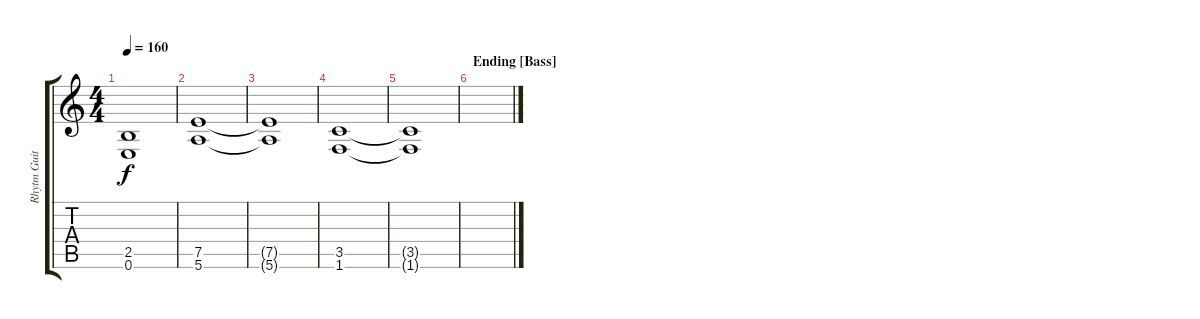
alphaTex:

\track ("Rhytm Guitar" "Rhytm Guit") {instrument distortionguitar}
\staff {score tabs}
\tuning (E4 B3 G3 D3 A2 E2) {hide}
\ts (4 4)
\tempo 160
\clef g2
\ks c
(2.5{t} 0.6{t}).1{dy f} |
(7.5 5.6).1 |
(7.5{t} 5.6{t}).1 |
(3.5 1.6).1 |
(3.5{t} 1.6{t}).1 |
\section ("" "Ending [Bass]")
